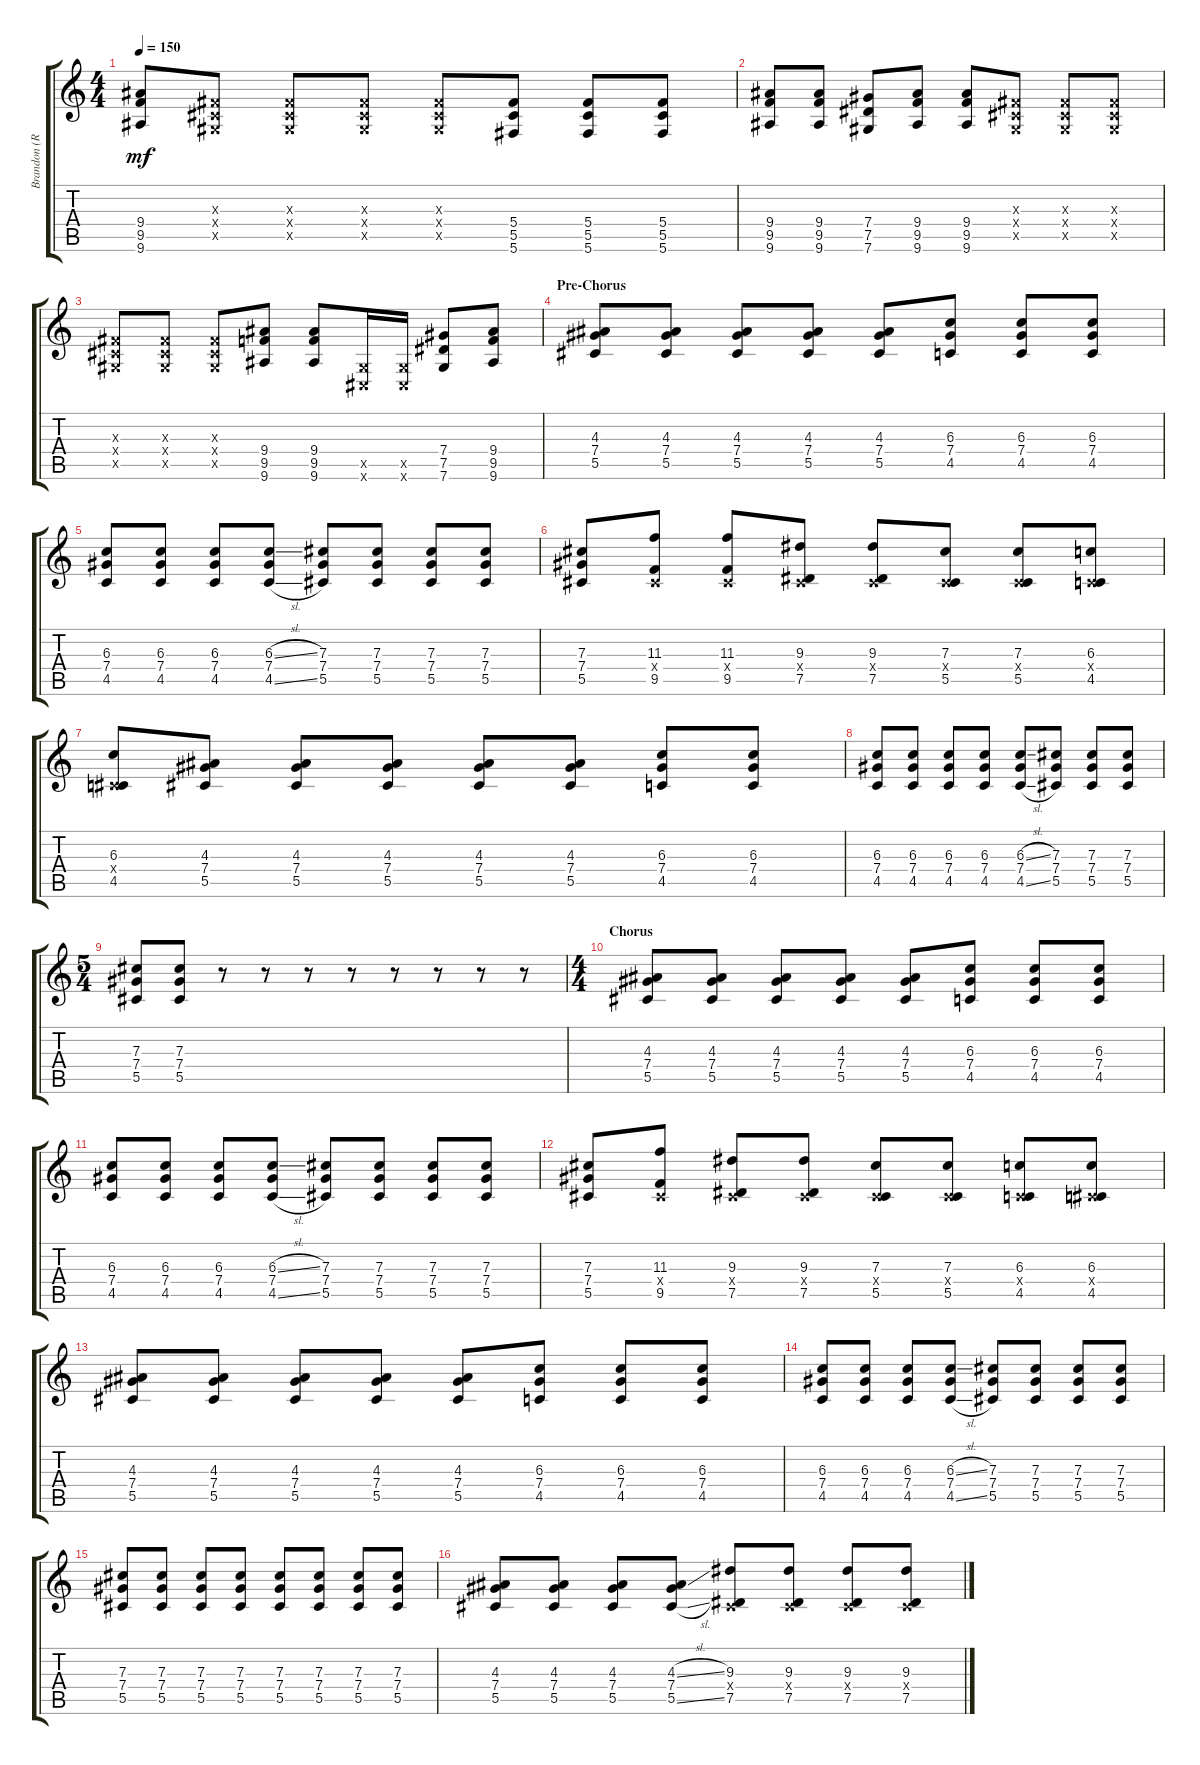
\track ("Brandon (Rhythm)" "Brandon (R") {instrument distortionguitar}
\staff {score tabs}
\tuning (Eb4 Bb3 Gb3 Db3 Ab2 Db2) {hide}
\ts (4 4)
\tempo 150
\clef g2
\ks c
(9.4 9.5 9.6).8{dy mf} (0.3{x} 0.4{x} 0.5{x}).8 (0.3{x} 0.4{x} 0.5{x}).8 (0.3{x} 0.4{x} 0.5{x}).8 (0.3{x} 0.4{x} 0.5{x}).8 (5.4 5.5 5.6).8 (5.4 5.5 5.6).8 (5.4 5.5 5.6).8 |
(9.4 9.5 9.6).8 (9.4 9.5 9.6).8 (7.4 7.5 7.6).8 (9.4 9.5 9.6).8 (9.4 9.5 9.6).8 (0.3{x} 0.4{x} 0.5{x}).8 (0.3{x} 0.4{x} 0.5{x}).8 (0.3{x} 0.4{x} 0.5{x}).8 |
(0.3{x} 0.4{x} 0.5{x}).8 (0.3{x} 0.4{x} 0.5{x}).8 (0.3{x} 0.4{x} 0.5{x}).8 (9.4 9.5 9.6).8 (9.4 9.5 9.6).8 (0.5{x} 0.6{x}).16 (0.5{x} 0.6{x}).16 (7.4 7.5 7.6).8 (9.4 9.5 9.6).8 |
\section ("" "Pre-Chorus")
(4.3 7.4 5.5).8 (4.3 7.4 5.5).8 (4.3 7.4 5.5).8 (4.3 7.4 5.5).8 (4.3 7.4 5.5).8 (6.3 7.4 4.5).8 (6.3 7.4 4.5).8 (6.3 7.4 4.5).8 |
(6.3 7.4 4.5).8 (6.3 7.4 4.5).8 (6.3 7.4 4.5).8 (6.3{sl} 7.4 4.5{sl}).8 (7.3 7.4 5.5).8 (7.3 7.4 5.5).8 (7.3 7.4 5.5).8 (7.3 7.4 5.5).8 |
(7.3 7.4 5.5).8 (11.3 0.4{x} 9.5).8 (11.3 0.4{x} 9.5).8 (9.3 0.4{x} 7.5).8 (9.3 0.4{x} 7.5).8 (7.3 0.4{x} 5.5).8 (7.3 0.4{x} 5.5).8 (6.3 0.4{x} 4.5).8 |
(6.3 0.4{x} 4.5).8 (4.3 7.4 5.5).8 (4.3 7.4 5.5).8 (4.3 7.4 5.5).8 (4.3 7.4 5.5).8 (4.3 7.4 5.5).8 (6.3 7.4 4.5).8 (6.3 7.4 4.5).8 |
(6.3 7.4 4.5).8 (6.3 7.4 4.5).8 (6.3 7.4 4.5).8 (6.3 7.4 4.5).8 (6.3{sl} 7.4 4.5{sl}).8 (7.3 7.4 5.5).8 (7.3 7.4 5.5).8 (7.3 7.4 5.5).8 |
\ts (5 4)
(7.3 7.4 5.5).8 (7.3 7.4 5.5).8 r.8 r.8 r.8 r.8 r.8 r.8 r.8 r.8 |
\ts (4 4)
\section ("" "Chorus")
(4.3 7.4 5.5).8 (4.3 7.4 5.5).8 (4.3 7.4 5.5).8 (4.3 7.4 5.5).8 (4.3 7.4 5.5).8 (6.3 7.4 4.5).8 (6.3 7.4 4.5).8 (6.3 7.4 4.5).8 |
(6.3 7.4 4.5).8 (6.3 7.4 4.5).8 (6.3 7.4 4.5).8 (6.3{sl} 7.4 4.5{sl}).8 (7.3 7.4 5.5).8 (7.3 7.4 5.5).8 (7.3 7.4 5.5).8 (7.3 7.4 5.5).8 |
(7.3 7.4 5.5).8 (11.3 0.4{x} 9.5).8 (9.3 0.4{x} 7.5).8 (9.3 0.4{x} 7.5).8 (7.3 0.4{x} 5.5).8 (7.3 0.4{x} 5.5).8 (6.3 0.4{x} 4.5).8 (6.3 0.4{x} 4.5).8 |
(4.3 7.4 5.5).8 (4.3 7.4 5.5).8 (4.3 7.4 5.5).8 (4.3 7.4 5.5).8 (4.3 7.4 5.5).8 (6.3 7.4 4.5).8 (6.3 7.4 4.5).8 (6.3 7.4 4.5).8 |
(6.3 7.4 4.5).8 (6.3 7.4 4.5).8 (6.3 7.4 4.5).8 (6.3{sl} 7.4 4.5{sl}).8 (7.3 7.4 5.5).8 (7.3 7.4 5.5).8 (7.3 7.4 5.5).8 (7.3 7.4 5.5).8 |
(7.3 7.4 5.5).8 (7.3 7.4 5.5).8 (7.3 7.4 5.5).8 (7.3 7.4 5.5).8 (7.3 7.4 5.5).8 (7.3 7.4 5.5).8 (7.3 7.4 5.5).8 (7.3 7.4 5.5).8 |
(4.3 7.4 5.5).8 (4.3 7.4 5.5).8 (4.3 7.4 5.5).8 (4.3{sl} 7.4 5.5{sl}).8 (9.3 0.4{x} 7.5).8 (9.3 0.4{x} 7.5).8 (9.3 0.4{x} 7.5).8 (9.3{sl} 0.4{x} 7.5{sl}).8
